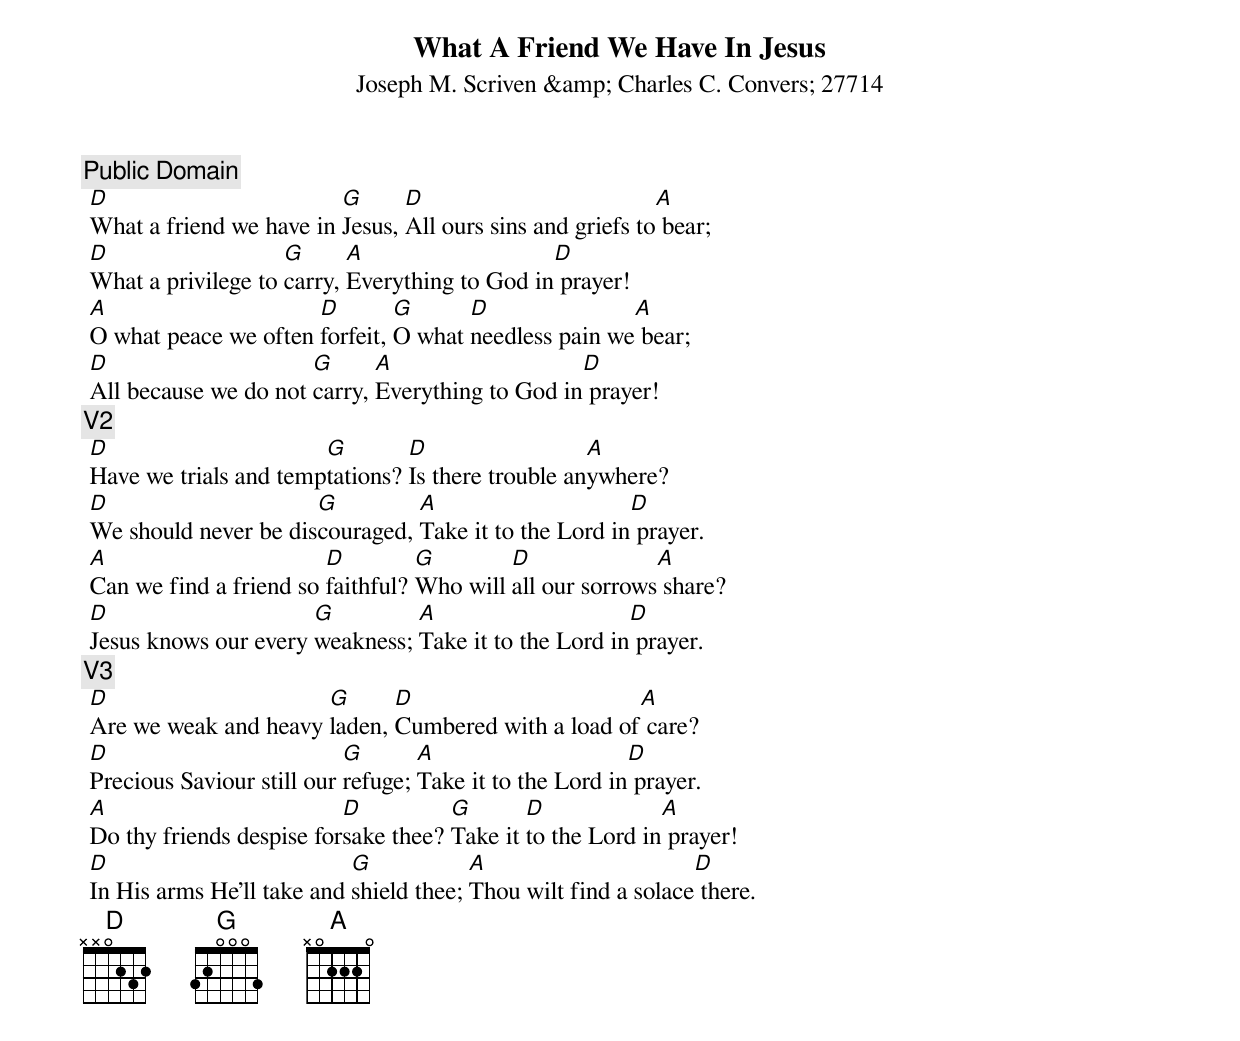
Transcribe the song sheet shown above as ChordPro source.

{title:What A Friend We Have In Jesus}
{subtitle:Joseph M. Scriven &amp; Charles C. Convers}
{subtitle:27714}
{comment:Public Domain}
 [D]What a friend we have in [G]Jesus, [D]All ours sins and griefs to[A] bear;
 [D]What a privilege to [G]carry, [A]Everything to God in[D] prayer!
 [A]O what peace we often [D]forfeit, [G]O what [D]needless pain we[A] bear;
 [D]All because we do not [G]carry, [A]Everything to God in[D] prayer!
{comment:V2}
 [D]Have we trials and temp[G]tations? [D]Is there trouble an[A]ywhere?
 [D]We should never be dis[G]couraged, [A]Take it to the Lord in[D] prayer.
 [A]Can we find a friend so [D]faithful? [G]Who will [D]all our sorrows[A] share?
 [D]Jesus knows our every [G]weakness; [A]Take it to the Lord in[D] prayer.
{comment:V3}
 [D]Are we weak and heavy [G]laden, [D]Cumbered with a load of[A] care?
 [D]Precious Saviour still our [G]refuge; [A]Take it to the Lord in[D] prayer.
 [A]Do thy friends despise for[D]sake thee? [G]Take it [D]to the Lord in[A] prayer!
 [D]In His arms He’ll take and [G]shield thee; [A]Thou wilt find a solace[D] there.
